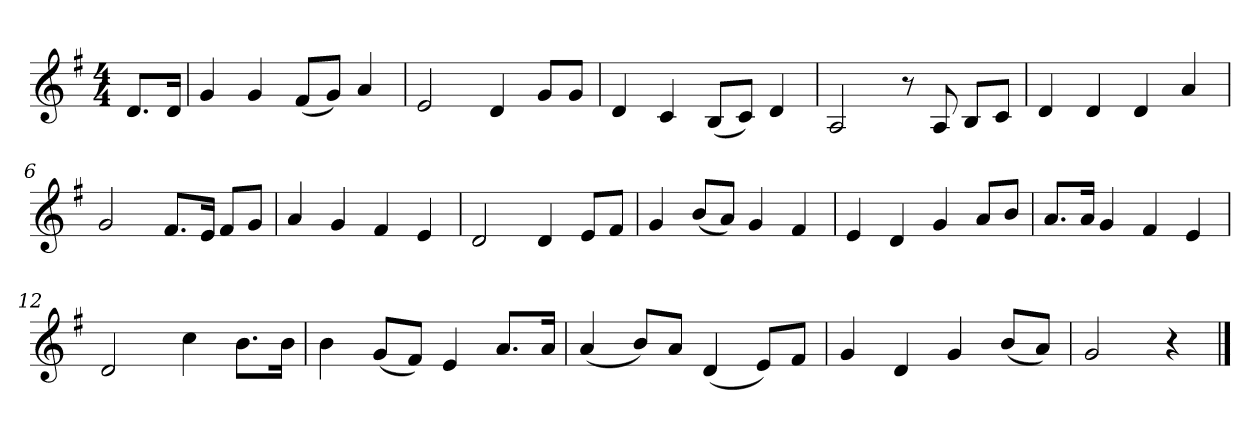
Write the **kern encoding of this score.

**kern
*part1
*staff1
*k[f#]
*M4/4
*MM120
=
8.dL
16dJk
=1
4g
4g
(8f#L
8gJ)
4a
=2
2e
4d
8gL
8gJ
=3
4d
4c
(8BL
8cJ)
4d
=4
2A
8r
8A
8BL
8cJ
=5
4d
4d
4d
4a
=6
2g
8.f#L
16eJk
8f#L
8gJ
=7
4a
4g
4f#
4e
=8
2d
4d
8eL
8f#J
=9
4g
(8bL
8aJ)
4g
4f#
=10
4e
4d
4g
8aL
8bJ
=11
8.aL
16aJk
4g
4f#
4e
=12
2d
4cc
8.bL
16bJk
=13
4b
(8gL
8f#J)
4e
8.aL
16aJk
=14
(4a
8bL)
8aJ
(4d
8eL)
8f#J
=15
4g
4d
4g
(8bL
8aJ)
=16
2g
4r
==
*-
